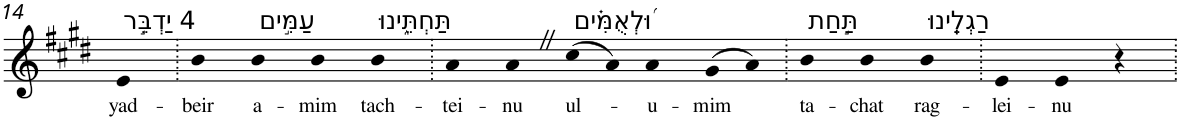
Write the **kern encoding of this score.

**kern	**text
*part1	*part1
*staff1	*staff1
*I"Piano	*
*I'Pno	*
!!LO:PB:g=z
*clefG2	*
*k[f#c#g#d#]	*
*E:	*
=14	=14
!LO:TX:a:t=4 יַדְבֵּ֣ר	!
!	!LO:LY:b
4e	yad-
=15.	=15.
!	!LO:LY:b
4b	-beir
!LO:TX:a:t=עַמִּ֣ים	!
!	!LO:LY:b
4b	a-
!	!LO:LY:b
4b	-mim
!LO:TX:a:t=תַּחְתֵּ֑ינוּ	!
!	!LO:LY:b
4b	tach-
=16.	=16.
!	!LO:LY:b
4a	-tei-
!	!LO:LY:b
4aZ	-nu
!LO:TX:a:t=וּ֝לְאֻמִּ֗ים	!
!	!LO:LY:b
(>8cc#	ul-
8a)	.
!	!LO:LY:b
4a	-u-
!	!LO:LY:b
(>8g#	-mim
8a)	.
=17.	=17.
!LO:TX:a:t=תַּ֣חַת	!
!	!LO:LY:b
4b	ta-
!	!LO:LY:b
4b	-chat
!LO:TX:a:t=רַגְלֵֽינוּ	!
!	!LO:LY:b
4b	rag-
=18.	=18.
!	!LO:LY:b
4e	-lei-
!	!LO:LY:b
4e	-nu
4r	.
=.	=.
*-	*-
